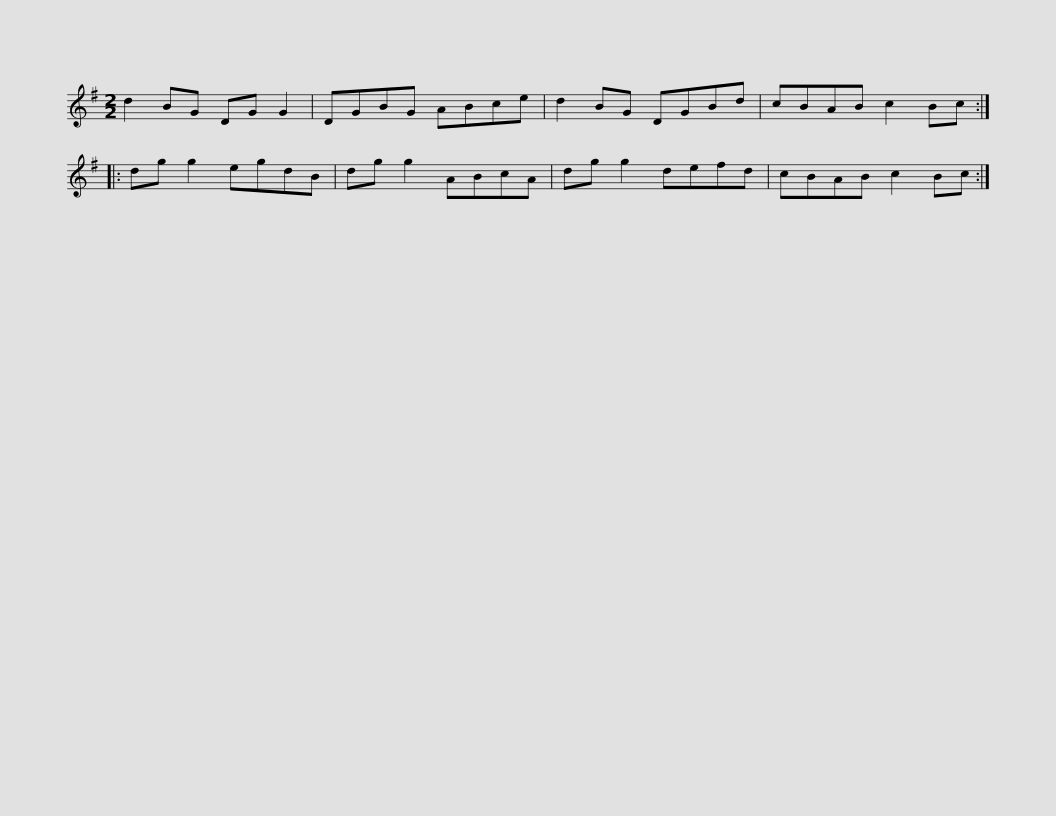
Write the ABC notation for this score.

X:1
L:1/8
M:2/2
I:linebreak $
K:G
V:1 treble
V:1
 d2 BG DG G2 | DGBG ABce | d2 BG DGBd | cBAB c2 Bc :: dg g2 egdB | %5
 dg g2 ABcA |$ dg g2 defd | cBAB c2 Bc :| %8
